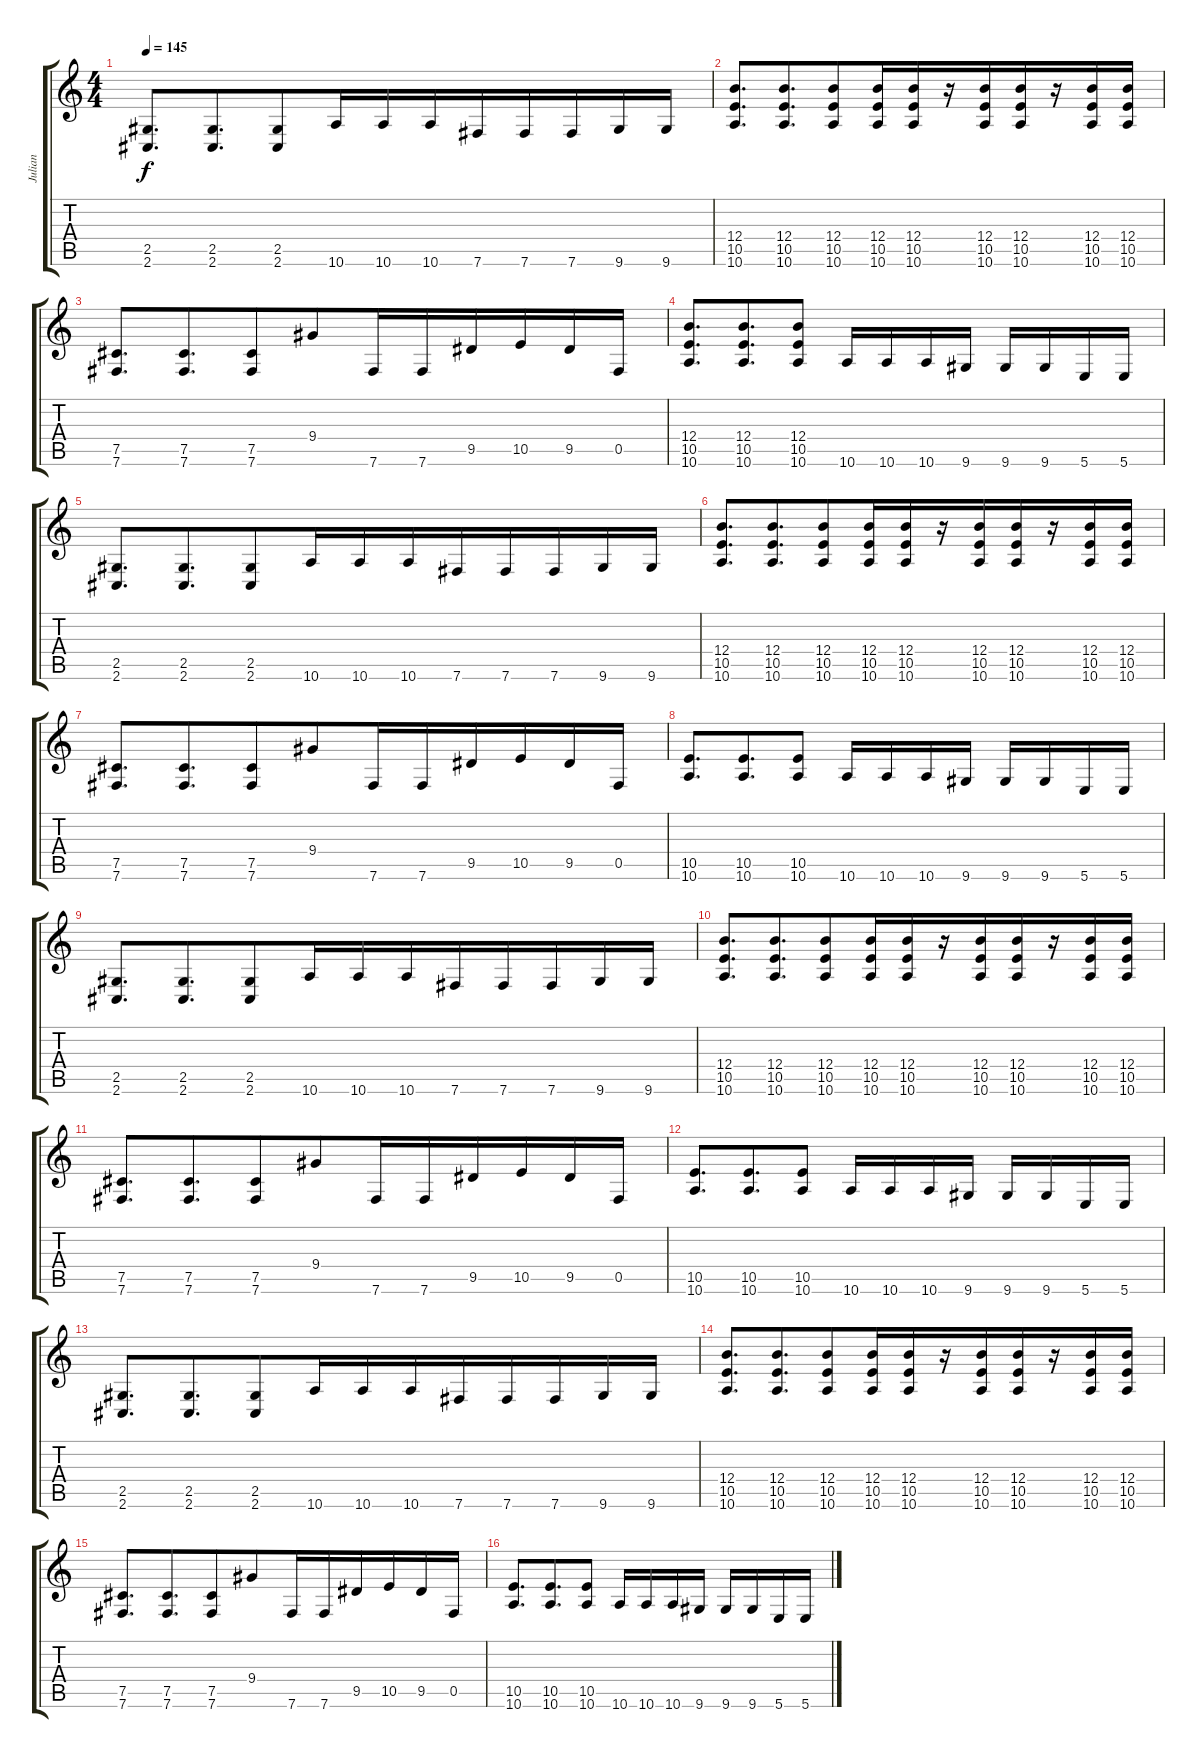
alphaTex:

\track ("Julian" "Julian") {instrument overdrivenguitar}
\staff {score tabs}
\tuning (Db4 Ab3 E3 B2 Gb2 B1) {hide}
\ts (4 4)
\tempo 145
\clef g2
\ks c
(2.5 2.6).8{d dy f beam merge} (2.5 2.6).8{d beam merge} (2.5 2.6).8{beam merge} 10.6.16{beam merge} 10.6.16{beam merge} 10.6.16{beam merge} 7.6.16{beam merge} 7.6.16{beam merge} 7.6.16 9.6.16 9.6.16 |
(12.4 10.5 10.6).8{d beam merge} (12.4 10.5 10.6).8{d beam merge} (12.4 10.5 10.6).8{beam merge} (12.4 10.5 10.6).16{beam merge} (12.4 10.5 10.6).16 r.16{beam merge} (12.4 10.5 10.6).16{beam merge} (12.4 10.5 10.6).16{beam merge} r.16{beam merge} (12.4 10.5 10.6).16{beam merge} (12.4 10.5 10.6).16 |
(7.5 7.6).8{d beam merge} (7.5 7.6).8{d beam merge} (7.5 7.6).8{beam merge} 9.4.8 7.6.16{beam merge} 7.6.16{beam merge} 9.5.16 10.5.16{beam merge} 9.5.16{beam merge} 0.5.16 |
(12.4 10.5 10.6).8{d beam merge} (12.4 10.5 10.6).8{d beam merge} (12.4 10.5 10.6).8 10.6.16{beam merge} 10.6.16 10.6.16 9.6.16 9.6.16{beam merge} 9.6.16{beam merge} 5.6.16{beam merge} 5.6.16 |
(2.5 2.6).8{d beam merge} (2.5 2.6).8{d beam merge} (2.5 2.6).8{beam merge} 10.6.16{beam merge} 10.6.16{beam merge} 10.6.16{beam merge} 7.6.16{beam merge} 7.6.16{beam merge} 7.6.16 9.6.16 9.6.16 |
(12.4 10.5 10.6).8{d beam merge} (12.4 10.5 10.6).8{d beam merge} (12.4 10.5 10.6).8{beam merge} (12.4 10.5 10.6).16{beam merge} (12.4 10.5 10.6).16 r.16{beam merge} (12.4 10.5 10.6).16{beam merge} (12.4 10.5 10.6).16{beam merge} r.16{beam merge} (12.4 10.5 10.6).16{beam merge} (12.4 10.5 10.6).16 |
(7.5 7.6).8{d beam merge} (7.5 7.6).8{d beam merge} (7.5 7.6).8{beam merge} 9.4.8 7.6.16{beam merge} 7.6.16{beam merge} 9.5.16 10.5.16{beam merge} 9.5.16{beam merge} 0.5.16 |
(10.5 10.6).8{d beam merge} (10.5 10.6).8{d beam merge} (10.5 10.6).8 10.6.16{beam merge} 10.6.16 10.6.16 9.6.16 9.6.16{beam merge} 9.6.16{beam merge} 5.6.16{beam merge} 5.6.16 |
(2.5 2.6).8{d beam merge} (2.5 2.6).8{d beam merge} (2.5 2.6).8{beam merge} 10.6.16{beam merge} 10.6.16{beam merge} 10.6.16{beam merge} 7.6.16{beam merge} 7.6.16{beam merge} 7.6.16 9.6.16 9.6.16 |
(12.4 10.5 10.6).8{d beam merge} (12.4 10.5 10.6).8{d beam merge} (12.4 10.5 10.6).8{beam merge} (12.4 10.5 10.6).16{beam merge} (12.4 10.5 10.6).16 r.16{beam merge} (12.4 10.5 10.6).16{beam merge} (12.4 10.5 10.6).16{beam merge} r.16{beam merge} (12.4 10.5 10.6).16{beam merge} (12.4 10.5 10.6).16 |
(7.5 7.6).8{d beam merge} (7.5 7.6).8{d beam merge} (7.5 7.6).8{beam merge} 9.4.8 7.6.16{beam merge} 7.6.16{beam merge} 9.5.16 10.5.16{beam merge} 9.5.16{beam merge} 0.5.16 |
(10.5 10.6).8{d beam merge} (10.5 10.6).8{d beam merge} (10.5 10.6).8 10.6.16{beam merge} 10.6.16 10.6.16 9.6.16 9.6.16{beam merge} 9.6.16{beam merge} 5.6.16{beam merge} 5.6.16 |
(2.5 2.6).8{d beam merge} (2.5 2.6).8{d beam merge} (2.5 2.6).8{beam merge} 10.6.16{beam merge} 10.6.16{beam merge} 10.6.16{beam merge} 7.6.16{beam merge} 7.6.16{beam merge} 7.6.16 9.6.16 9.6.16 |
(12.4 10.5 10.6).8{d beam merge} (12.4 10.5 10.6).8{d beam merge} (12.4 10.5 10.6).8{beam merge} (12.4 10.5 10.6).16{beam merge} (12.4 10.5 10.6).16 r.16{beam merge} (12.4 10.5 10.6).16{beam merge} (12.4 10.5 10.6).16{beam merge} r.16{beam merge} (12.4 10.5 10.6).16{beam merge} (12.4 10.5 10.6).16 |
(7.5 7.6).8{d beam merge} (7.5 7.6).8{d beam merge} (7.5 7.6).8{beam merge} 9.4.8 7.6.16{beam merge} 7.6.16{beam merge} 9.5.16 10.5.16{beam merge} 9.5.16{beam merge} 0.5.16 |
(10.5 10.6).8{d beam merge} (10.5 10.6).8{d beam merge} (10.5 10.6).8 10.6.16{beam merge} 10.6.16 10.6.16 9.6.16 9.6.16{beam merge} 9.6.16{beam merge} 5.6.16{beam merge} 5.6.16
